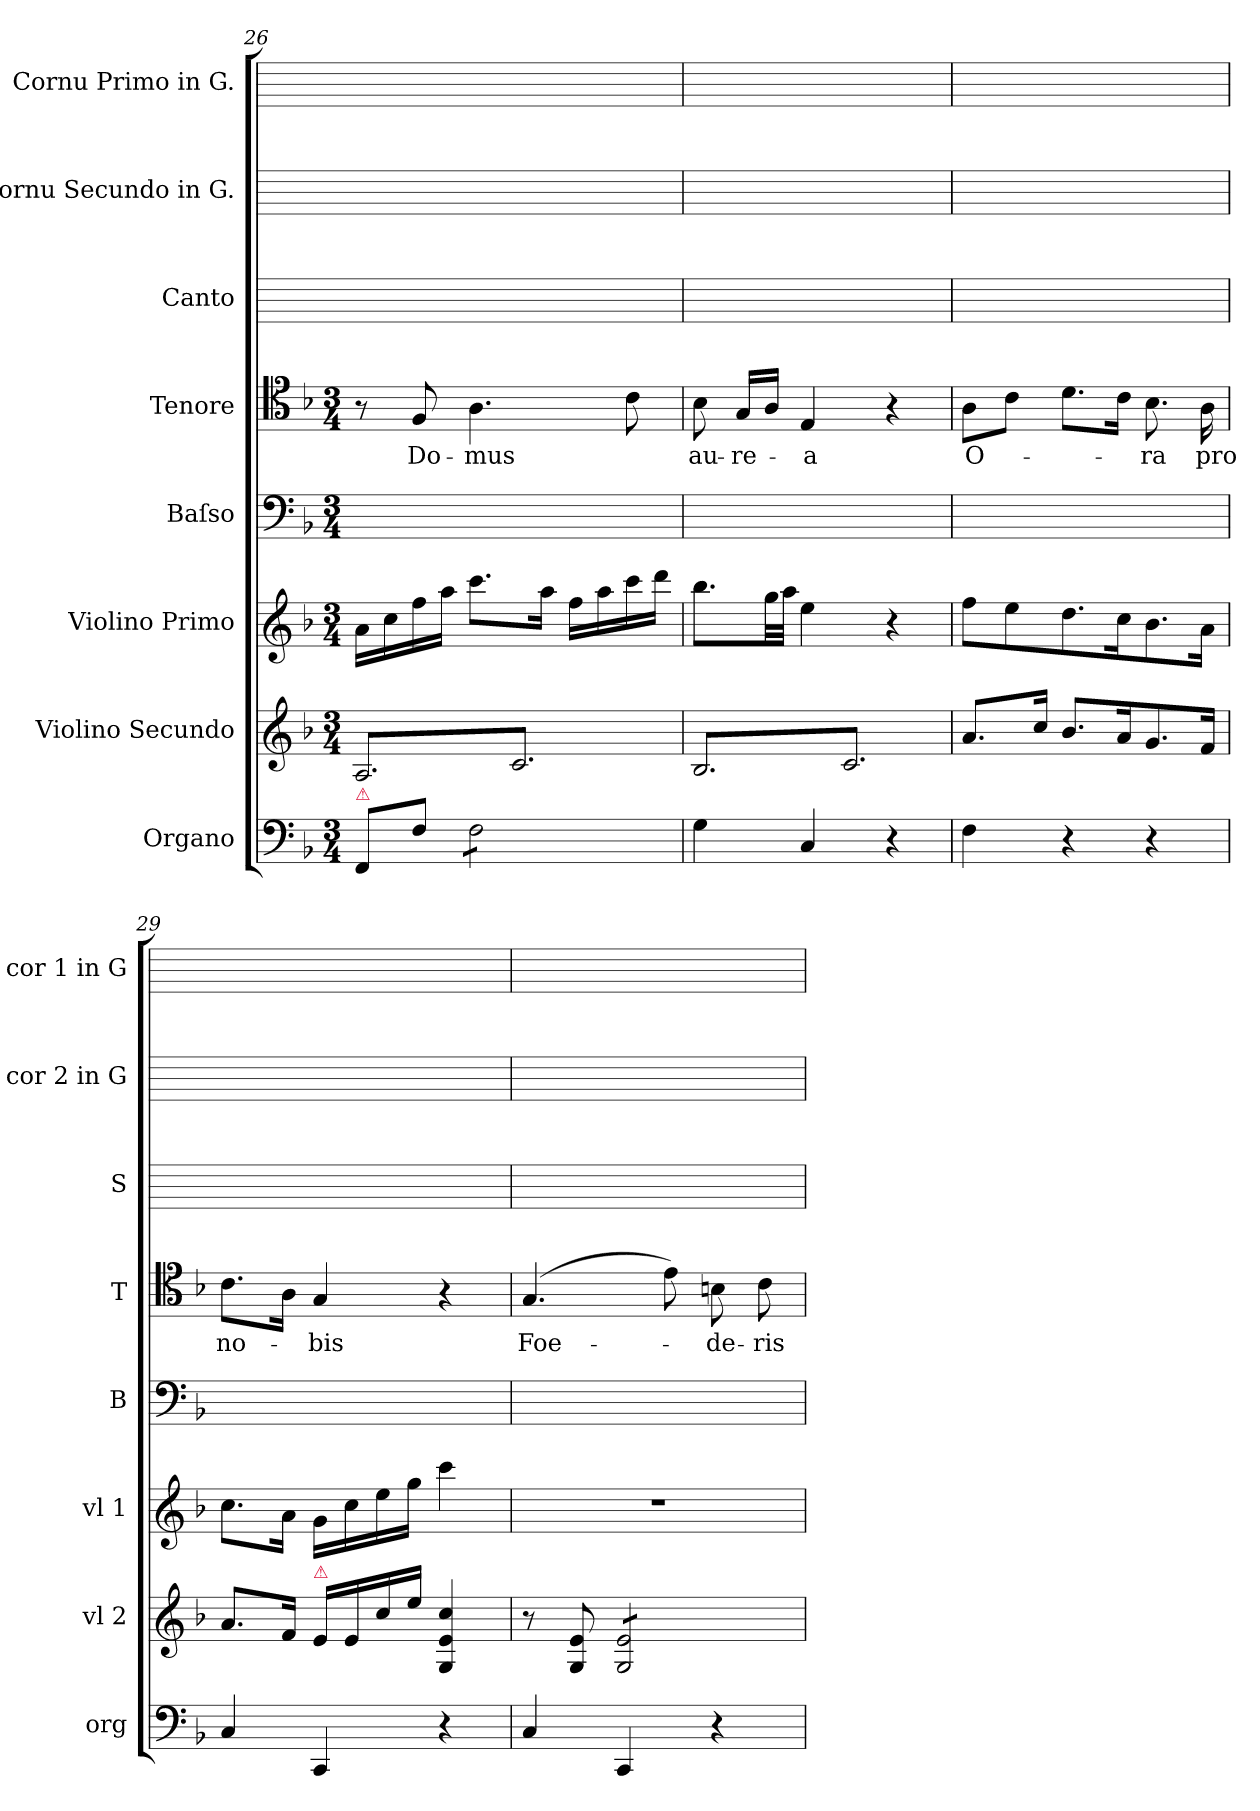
**kern	**kern	**kern	**kern	**kern	**text	**kern	**kern	**kern
*part8	*part7	*part6	*part5	*part4	*part4	*part3	*part2	*part1
*staff8	*staff7	*staff6	*staff5	*staff4	*staff4	*staff3	*staff2	*staff1
*I"Organo	*I"Violino Secundo	*I"Violino Primo	*I"Baſso	*I"Tenore	*	*I"Canto	*I"Cornu Secundo in G.	*I"Cornu Primo in G.
*I'org	*I'vl 2	*I'vl 1	*I'B	*I'T	*	*I'S	*I'cor 2 in G	*I'cor 1 in G
*clefF4	*clefG2	*clefG2	*clefF4	*clefC4	*	*	*	*
*k[b-]	*k[b-]	*k[b-]	*k[b-]	*k[b-]	*	*	*	*
*F:	*F:	*F:	*F:	*F:	*	*	*	*
*M3/4	*M3/4	*M3/4	*M3/4	*M3/4	*	*	*	*
=26	=26	=26	=26	=26	=26	=26	=26	=26
!LO:TX:a:color=crimson:t=⚠	!	!	!	!	!	!	!	!
*	*tremolo	*	*	*	*	*	*	*
8FF/L	8A/L	16a\LL	2.ryy	8r	.	2.ryy	2.ryy	2.ryy
.	.	16cc\	.	.	.	.	.	.
8F\J	8c/	16ff\	.	8F/	Do-	.	.	.
.	.	16aa\JJ	.	.	.	.	.	.
*tremolo	*	*	*	*	*	*	*	*
8F\L	8A/	8.ccc\L	.	4.A\	-mus	.	.	.
8F\	8c/	.	.	.	.	.	.	.
.	.	16aa\Jk	.	.	.	.	.	.
8F\	8A/	16ff\LL	.	.	.	.	.	.
.	.	16aa\	.	.	.	.	.	.
8F\J	8c/J	16ccc\	.	8c\	.	.	.	.
*Xtremolo	*	*	*	*	*	*	*	*
.	.	16ddd\JJ	.	.	.	.	.	.
=27	=27	=27	=27	=27	=27	=27	=27	=27
4G\	8B-/L	8.bb-\L	2.ryy	8B-\	au-	2.ryy	2.ryy	2.ryy
.	8c/	.	.	16G/LL	-re-	.	.	.
.	.	32gg\LL	.	16A/JJ	.	.	.	.
.	.	32aa\JJJ	.	.	.	.	.	.
4C/	8B-/	4ee\	.	4E/	-a	.	.	.
.	8c/	.	.	.	.	.	.	.
4r	8B-/	4r	.	4r	.	.	.	.
.	8c/J	.	.	.	.	.	.	.
*	*Xtremolo	*	*	*	*	*	*	*
=28	=28	=28	=28	=28	=28	=28	=28	=28
4F\	8.a/L	8ff\L	2.ryy	8A\L	O-	2.ryy	2.ryy	2.ryy
.	.	8ee\	.	8c\J	.	.	.	.
.	16cc/Jk	.	.	.	.	.	.	.
4r	8.b-/L	8.dd\	.	8.d\L	.	.	.	.
.	16a/K	16cc\K	.	16c\Jk	.	.	.	.
4r	8.g/	8.b-\	.	8.B-\	-ra	.	.	.
.	16f/Jk	16a\Jk	.	16A\	pro	.	.	.
=29	=29	=29	=29	=29	=29	=29	=29	=29
4C/	8.a/L	8.cc\L	2.ryy	8.c\L	no-	2.ryy	2.ryy	2.ryy
.	16f/Jk	16a\Jk	.	16A\Jk	.	.	.	.
!	!LO:TX:a:color=crimson:t=⚠	!	!	!	!	!	!	!
4CC/	16e/LL	16g\LL	.	4G/	-bis	.	.	.
.	16e/	16cc\	.	.	.	.	.	.
.	16cc\	16ee\	.	.	.	.	.	.
.	16ee\JJ	16gg\JJ	.	.	.	.	.	.
4r	4G/ 4e/ 4cc/	4ccc\	.	4r	.	.	.	.
=30	=30	=30	=30	=30	=30	=30	=30	=30
4C/	8r	2.r	2.ryy	(4.G/	Foe-	2.ryy	2.ryy	2.ryy
.	8G/ 8e/	.	.	.	.	.	.	.
*	*tremolo	*	*	*	*	*	*	*
4CC/	8G/ 8e/L	.	.	.	.	.	.	.
.	8G/ 8e/	.	.	8e\)	.	.	.	.
4r	8G/ 8e/	.	.	8Bn\	-de-	.	.	.
.	8G/ 8e/J	.	.	8c\	-ris	.	.	.
*	*Xtremolo	*	*	*	*	*	*	*
=	=	=	=	=	=	=	=	=
*-	*-	*-	*-	*-	*-	*-	*-	*-
